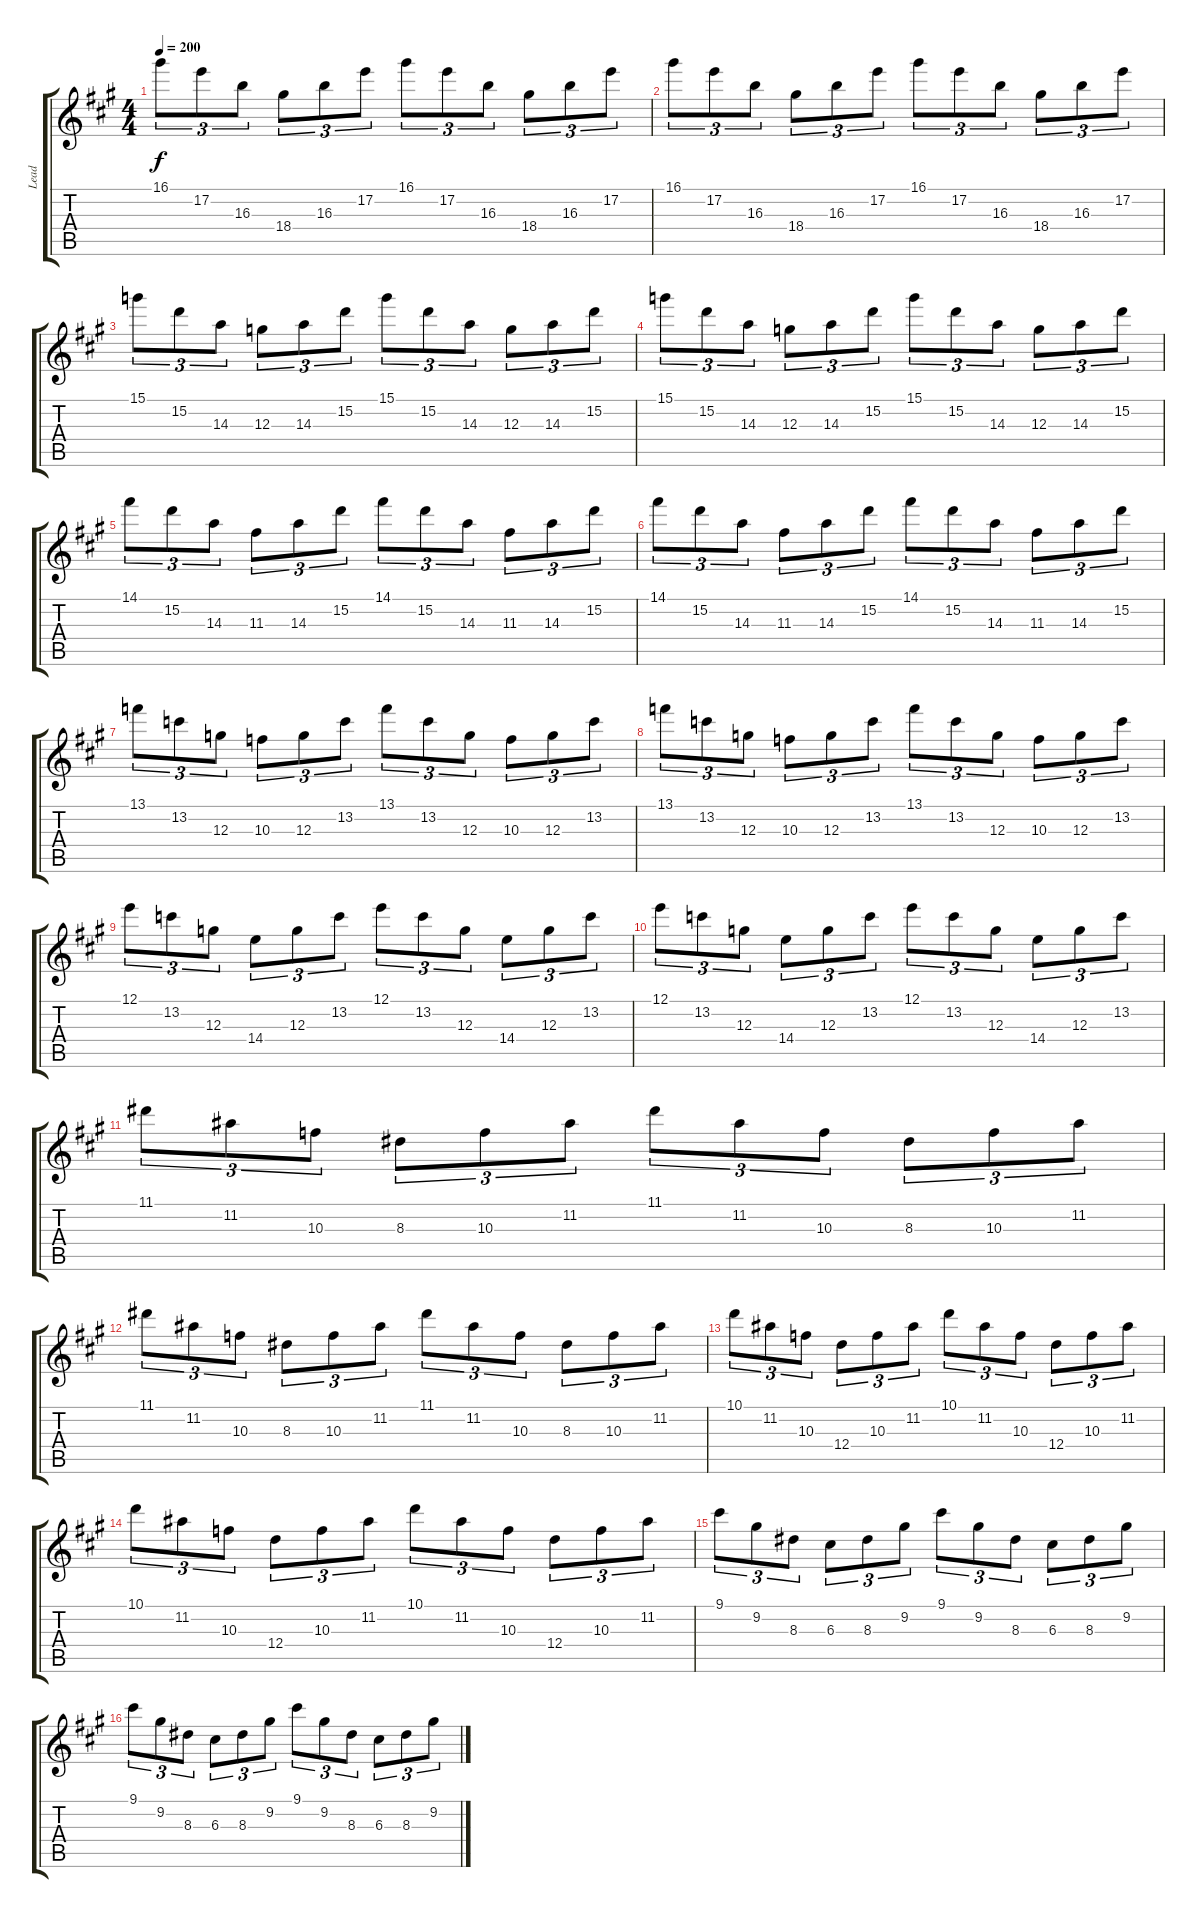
\track ("Lead" "Lead") {instrument overdrivenguitar}
\staff {score tabs}
\tuning (E4 B3 G3 D3 A2 E2) {hide}
\ts (4 4)
\tempo 200
\clef g2
\ks a
16.1.8{tu (3 2) dy f} 17.2.8{tu (3 2)} 16.3.8{tu (3 2)} 18.4.8{tu (3 2)} 16.3.8{tu (3 2)} 17.2.8{tu (3 2)} 16.1.8{tu (3 2)} 17.2.8{tu (3 2)} 16.3.8{tu (3 2)} 18.4.8{tu (3 2)} 16.3.8{tu (3 2)} 17.2.8{tu (3 2)} |
16.1.8{tu (3 2)} 17.2.8{tu (3 2)} 16.3.8{tu (3 2)} 18.4.8{tu (3 2)} 16.3.8{tu (3 2)} 17.2.8{tu (3 2)} 16.1.8{tu (3 2)} 17.2.8{tu (3 2)} 16.3.8{tu (3 2)} 18.4.8{tu (3 2)} 16.3.8{tu (3 2)} 17.2.8{tu (3 2)} |
15.1.8{tu (3 2)} 15.2.8{tu (3 2)} 14.3.8{tu (3 2)} 12.3.8{tu (3 2)} 14.3.8{tu (3 2)} 15.2.8{tu (3 2)} 15.1.8{tu (3 2)} 15.2.8{tu (3 2)} 14.3.8{tu (3 2)} 12.3.8{tu (3 2)} 14.3.8{tu (3 2)} 15.2.8{tu (3 2)} |
15.1.8{tu (3 2)} 15.2.8{tu (3 2)} 14.3.8{tu (3 2)} 12.3.8{tu (3 2)} 14.3.8{tu (3 2)} 15.2.8{tu (3 2)} 15.1.8{tu (3 2)} 15.2.8{tu (3 2)} 14.3.8{tu (3 2)} 12.3.8{tu (3 2)} 14.3.8{tu (3 2)} 15.2.8{tu (3 2)} |
14.1.8{tu (3 2)} 15.2.8{tu (3 2)} 14.3.8{tu (3 2)} 11.3.8{tu (3 2)} 14.3.8{tu (3 2)} 15.2.8{tu (3 2)} 14.1.8{tu (3 2)} 15.2.8{tu (3 2)} 14.3.8{tu (3 2)} 11.3.8{tu (3 2)} 14.3.8{tu (3 2)} 15.2.8{tu (3 2)} |
14.1.8{tu (3 2)} 15.2.8{tu (3 2)} 14.3.8{tu (3 2)} 11.3.8{tu (3 2)} 14.3.8{tu (3 2)} 15.2.8{tu (3 2)} 14.1.8{tu (3 2)} 15.2.8{tu (3 2)} 14.3.8{tu (3 2)} 11.3.8{tu (3 2)} 14.3.8{tu (3 2)} 15.2.8{tu (3 2)} |
13.1.8{tu (3 2)} 13.2.8{tu (3 2)} 12.3.8{tu (3 2)} 10.3.8{tu (3 2)} 12.3.8{tu (3 2)} 13.2.8{tu (3 2)} 13.1.8{tu (3 2)} 13.2.8{tu (3 2)} 12.3.8{tu (3 2)} 10.3.8{tu (3 2)} 12.3.8{tu (3 2)} 13.2.8{tu (3 2)} |
13.1.8{tu (3 2)} 13.2.8{tu (3 2)} 12.3.8{tu (3 2)} 10.3.8{tu (3 2)} 12.3.8{tu (3 2)} 13.2.8{tu (3 2)} 13.1.8{tu (3 2)} 13.2.8{tu (3 2)} 12.3.8{tu (3 2)} 10.3.8{tu (3 2)} 12.3.8{tu (3 2)} 13.2.8{tu (3 2)} |
12.1.8{tu (3 2)} 13.2.8{tu (3 2)} 12.3.8{tu (3 2)} 14.4.8{tu (3 2)} 12.3.8{tu (3 2)} 13.2.8{tu (3 2)} 12.1.8{tu (3 2)} 13.2.8{tu (3 2)} 12.3.8{tu (3 2)} 14.4.8{tu (3 2)} 12.3.8{tu (3 2)} 13.2.8{tu (3 2)} |
12.1.8{tu (3 2)} 13.2.8{tu (3 2)} 12.3.8{tu (3 2)} 14.4.8{tu (3 2)} 12.3.8{tu (3 2)} 13.2.8{tu (3 2)} 12.1.8{tu (3 2)} 13.2.8{tu (3 2)} 12.3.8{tu (3 2)} 14.4.8{tu (3 2)} 12.3.8{tu (3 2)} 13.2.8{tu (3 2)} |
11.1.8{tu (3 2)} 11.2.8{tu (3 2)} 10.3.8{tu (3 2)} 8.3.8{tu (3 2)} 10.3.8{tu (3 2)} 11.2.8{tu (3 2)} 11.1.8{tu (3 2)} 11.2.8{tu (3 2)} 10.3.8{tu (3 2)} 8.3.8{tu (3 2)} 10.3.8{tu (3 2)} 11.2.8{tu (3 2)} |
11.1.8{tu (3 2)} 11.2.8{tu (3 2)} 10.3.8{tu (3 2)} 8.3.8{tu (3 2)} 10.3.8{tu (3 2)} 11.2.8{tu (3 2)} 11.1.8{tu (3 2)} 11.2.8{tu (3 2)} 10.3.8{tu (3 2)} 8.3.8{tu (3 2)} 10.3.8{tu (3 2)} 11.2.8{tu (3 2)} |
10.1.8{tu (3 2)} 11.2.8{tu (3 2)} 10.3.8{tu (3 2)} 12.4.8{tu (3 2)} 10.3.8{tu (3 2)} 11.2.8{tu (3 2)} 10.1.8{tu (3 2)} 11.2.8{tu (3 2)} 10.3.8{tu (3 2)} 12.4.8{tu (3 2)} 10.3.8{tu (3 2)} 11.2.8{tu (3 2)} |
10.1.8{tu (3 2)} 11.2.8{tu (3 2)} 10.3.8{tu (3 2)} 12.4.8{tu (3 2)} 10.3.8{tu (3 2)} 11.2.8{tu (3 2)} 10.1.8{tu (3 2)} 11.2.8{tu (3 2)} 10.3.8{tu (3 2)} 12.4.8{tu (3 2)} 10.3.8{tu (3 2)} 11.2.8{tu (3 2)} |
9.1.8{tu (3 2)} 9.2.8{tu (3 2)} 8.3.8{tu (3 2)} 6.3.8{tu (3 2)} 8.3.8{tu (3 2)} 9.2.8{tu (3 2)} 9.1.8{tu (3 2)} 9.2.8{tu (3 2)} 8.3.8{tu (3 2)} 6.3.8{tu (3 2)} 8.3.8{tu (3 2)} 9.2.8{tu (3 2)} |
9.1.8{tu (3 2)} 9.2.8{tu (3 2)} 8.3.8{tu (3 2)} 6.3.8{tu (3 2)} 8.3.8{tu (3 2)} 9.2.8{tu (3 2)} 9.1.8{tu (3 2)} 9.2.8{tu (3 2)} 8.3.8{tu (3 2)} 6.3.8{tu (3 2)} 8.3.8{tu (3 2)} 9.2.8{tu (3 2)}
